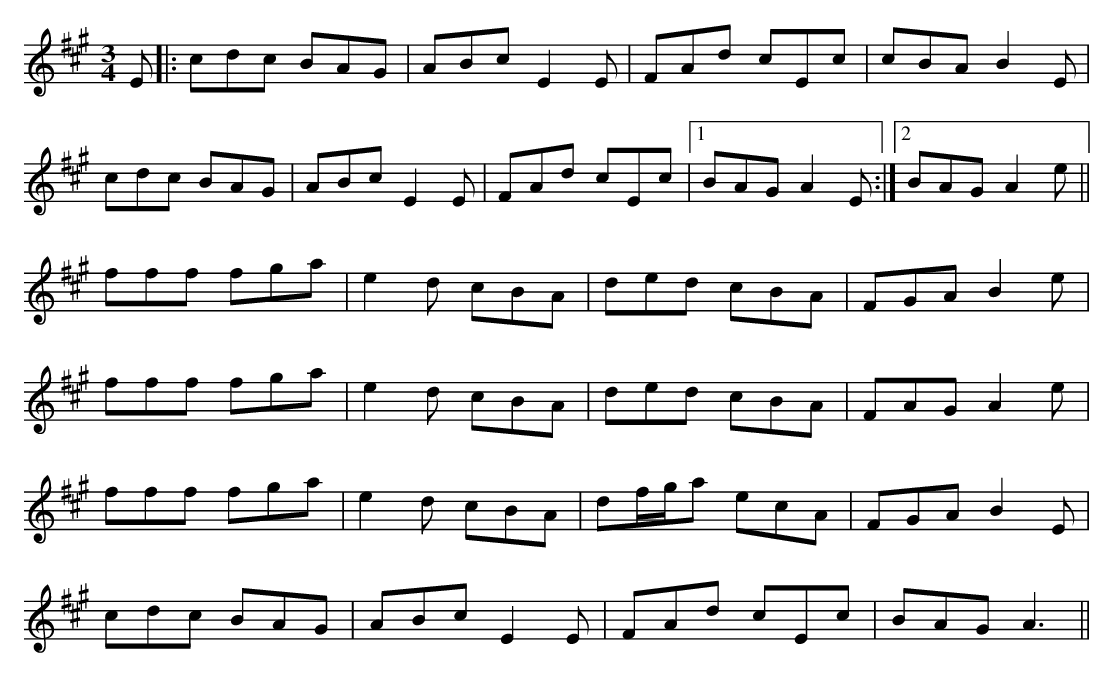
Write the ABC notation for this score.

X:1
M:3/4
K:A
E|:cdc BAG|ABc E2E|FAd cEc|cBA B2E|
cdc BAG|ABc E2E|FAd cEc|1 BAG A2E:|2 BAG A2e||
fff fga|e2d cBA|ded cBA|FGA B2e|
fff fga|e2d cBA|ded cBA|FAG A2e|
fff fga|e2d cBA|df/g/a ecA|FGA B2E|
cdc BAG|ABc E2E|FAd cEc|BAG A3||
